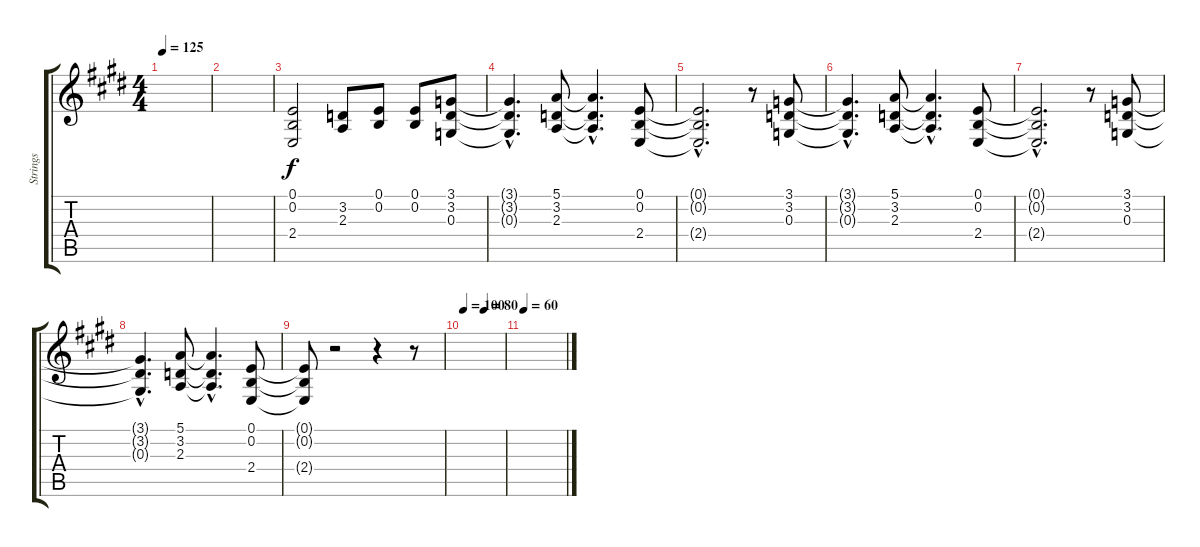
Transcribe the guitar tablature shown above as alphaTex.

\track ("Strings" "Strings") {instrument stringensemble1}
\staff {score tabs}
\tuning (E4 B3 G3 D3 A2 E2) {hide}
\ts (4 4)
\tempo 125
\clef g2
\ks e
|
|
(0.1 0.2 2.4).2 (3.2 2.3).8 (0.1 0.2).8 (0.1 0.2).8 (3.1 3.2 0.3).8 |
(3.1{hac t} 3.2{hac t} 0.3{hac t}).4{d} (5.1 3.2 2.3).8 (5.1{hac t} 3.2{hac t} 2.3{hac t}).4{d} (0.1 0.2 2.4).8 |
(0.1{hac t} 0.2{hac t} 2.4{hac t}).2{d} r.8 (3.1 3.2 0.3).8 |
(3.1{hac t} 3.2{hac t} 0.3{hac t}).4{d} (5.1 3.2 2.3).8 (5.1{hac t} 3.2{hac t} 2.3{hac t}).4{d} (0.1 0.2 2.4).8 |
(0.1{hac t} 0.2{hac t} 2.4{hac t}).2{d} r.8 (3.1 3.2 0.3).8 |
(3.1{hac t} 3.2{hac t} 0.3{hac t}).4{d} (5.1 3.2 2.3).8 (5.1{hac t} 3.2{hac t} 2.3{hac t}).4{d} (0.1 0.2 2.4).8 |
(0.1{t} 0.2{t} 2.4{t}).8 r.2 r.4 r.8 |
\tempo 100
\tempo (80 0.5)
|
\tempo 60
